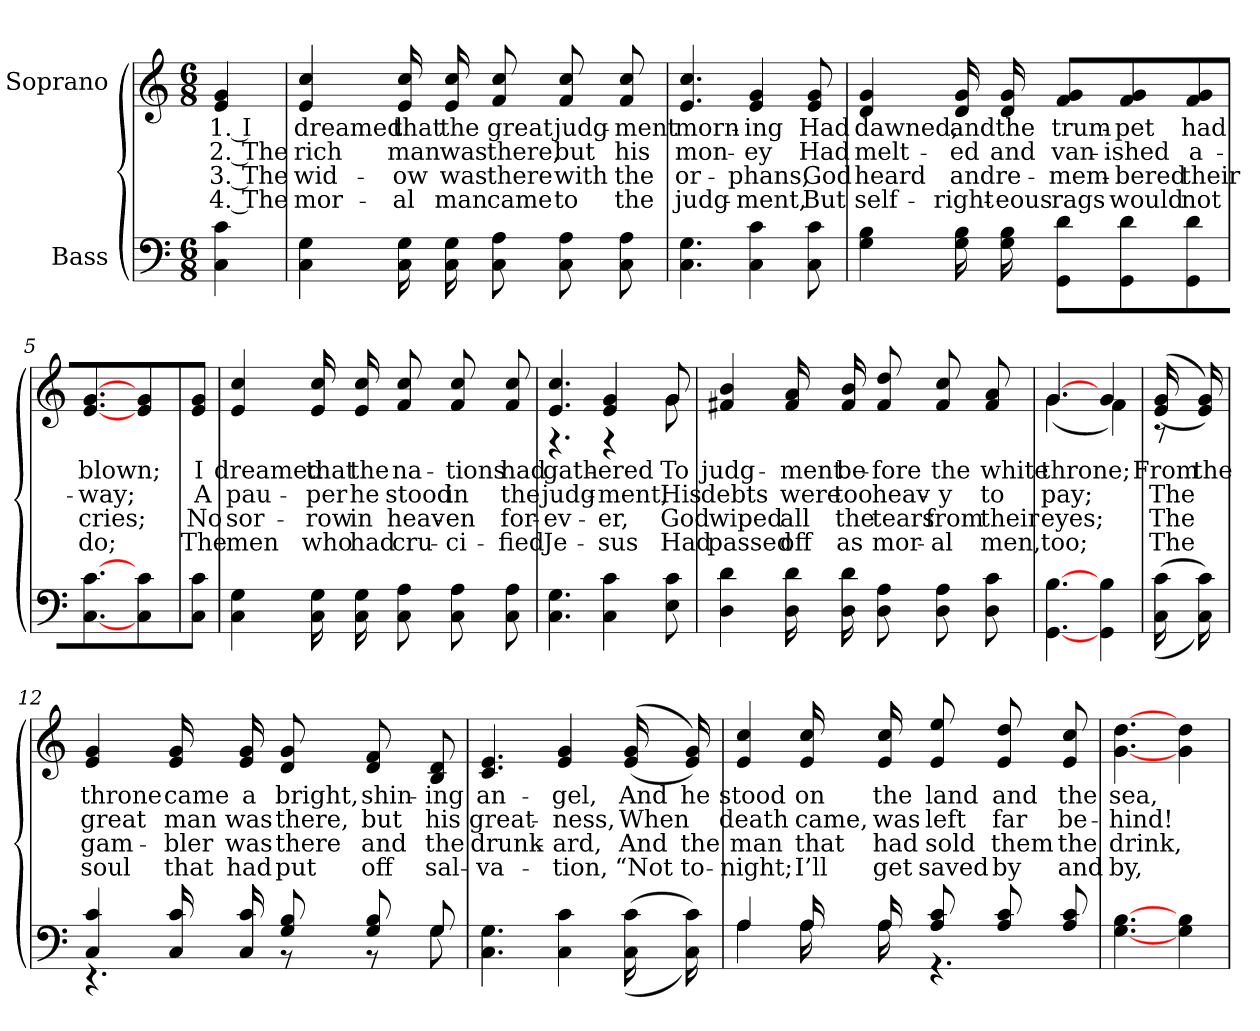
**kern	**kern	**text	**text	**text	**text
*part2	*part1	*part1	*part1	*part1	*part1
*staff2	*staff1	*staff1	*staff1	*staff1	*staff1
*I"Bass	*I"Soprano	*	*	*	*
*clefF4	*clefG2	*	*	*	*
*k[]	*k[]	*	*	*	*
*C:	*C:	*	*	*	*
*M6/8	*M6/8	*	*	*	*
*MM75	*MM75	*	*	*	*
=1	=1	=1	=1	=1	=1
8C 8cJ	8e 8gJ	-1. I	-2. The	-3. The	-4. The
=2	=2	=2	=2	=2	=2
4C 4G	4e 4cc	-dreamed	-rich	-wid-	-mor-
16C 16G	16e 16cc	-that	-man	-ow	-al
16C 16G	16e 16cc	-the	-was	-was	-man
8C 8AL	8f 8ccL	-great	-there,	-there	-came
8C 8A	8f 8cc	-judg-	-but	-with	-to
8C 8A	8f 8cc	-ment	-his	-the	-the
=3	=3	=3	=3	=3	=3
4.C 4.G	4.e 4.cc	-morn-	-mon-	-or-	-judg-
4C 4c	4e 4g	-ing	-ey	-phans,	-ment,
8C 8c	8e 8g	-Had	-Had	-God	-But
=4	=4	=4	=4	=4	=4
4G 4B	4d 4g	-dawned,	-melt-	-heard	-self-
16G 16B	16d 16g	-and	-ed	-and	-right-
16G 16B	16d 16g	-the	-and	-re-	-eous
8GG 8dL	8f 8gL	-trum-	-van-	-mem-	-rags
8GG 8d	8f 8g	-pet	-ished	-bered	-would
8GG 8d	8f 8g	-had	-a-	-their	-not
=5	=5	=5	=5	=5	=5
[4.C [4.c	[4.e [4.g	-blown;	-way;	-cries;	-do;
4C 4c	4e 4g	.	.	.	.
=6	=6	=6	=6	=6	=6
8C 8cJ	8e 8gJ	-I	-A	-No	-The
=7	=7	=7	=7	=7	=7
4C 4G	4e 4cc	-dreamed	-pau-	-sor-	-men
16C 16G	16e 16cc	-that	-per	-row	-who
16C 16G	16e 16cc	-the	-he	-in	-had
8C 8AL	8f 8ccL	-na-	-stood	-heav-	-cru-
8C 8A	8f 8cc	-tions	-in	-en	-ci-
8C 8A	8f 8cc	-had	-the	-for-	-fied
=8	=8	=8	=8	=8	=8
*	*^	*	*	*	*
4.C 4.G	4.e 4.cc	4.r	-gath-	-judg-	-ev-	-Je-
4C 4c	4e 4g	4r	-ered	-ment,	-er,	-sus
8E 8c	8g	8g	-To	-His	-God	-Had
*	*v	*v	*	*	*	*
=9	=9	=9	=9	=9	=9
4D 4d	4f# 4b	-judg-	-debts	-wiped	-passed
16D 16d	16f# 16a	-ment	-were	-all	-off
16D 16d	16f# 16b	-be-	-too	-the	-as
8D 8AL	8f# 8ddL	-fore	-heav-	-tears	-mor-
8D 8A	8f# 8cc	-the	-y	-from	-al
8D 8c	8f# 8a	-white	-to	-their	-men,
=10	=10	=10	=10	=10	=10
*	*^	*	*	*	*
[4.GG [4.B	[4.g	(4.g	-throne;	-pay;	-eyes;	-too;
4GG 4B	4g	4f)	.	.	.	.
=11	=11	=11	=11	=11	=11	=11
((16C 16cLL	((16e 16gLL	8r	-From	-The	-The	-The
16C 16c))	16e 16g))	.	-the	.	.	.
*	*v	*v	*	*	*	*
=12	=12	=12	=12	=12	=12
*^	*	*	*	*	*
4C 4c	4.r	4e 4g	-throne	-great	-gam-	-soul
16C 16c	.	16e 16g	-came	-man	-bler	-that
16C 16c	.	16e 16g	-a	-was	-was	-had
8G 8BL	8r	8d 8gL	-bright,	-there,	-there	-put
8G 8B	8r	8d 8f	-shin-	-but	-and	-off
8G	8G	8B 8d	-ing	-his	-the	-sal-
*v	*v	*	*	*	*	*
=13	=13	=13	=13	=13	=13
4.C 4.G	4.c 4.e	-an-	-great-	-drunk-	-va-
4C 4c	4e 4g	-gel,	-ness,	-ard,	-tion,
((16C 16c	((16e 16g	-And	-When	-And	-“Not
16C 16c))	16e 16g))	-he	.	-the	-to-
=14	=14	=14	=14	=14	=14
*^	*	*	*	*	*
4A	4A	4e 4cc	-stood	-death	-man	-night;
16A	16A	16e 16cc	-on	-came,	-that	-I’ll
16A	16A	16e 16cc	-the	-was	-had	-get
8A 8cL	4.r	8e 8eeL	-land	-left	-sold	-saved
8A 8c	.	8e 8dd	-and	-far	-them	-by
8A 8c	.	8e 8cc	-the	-be-	-the	-and
*v	*v	*	*	*	*	*
=15	=15	=15	=15	=15	=15
[4.G [4.B	[4.g [4.dd	-sea,	-hind!	-drink,	-by,
4G 4B	4g 4dd	.	.	.	.
=	=	=	=	=	=
*-	*-	*-	*-	*-	*-
